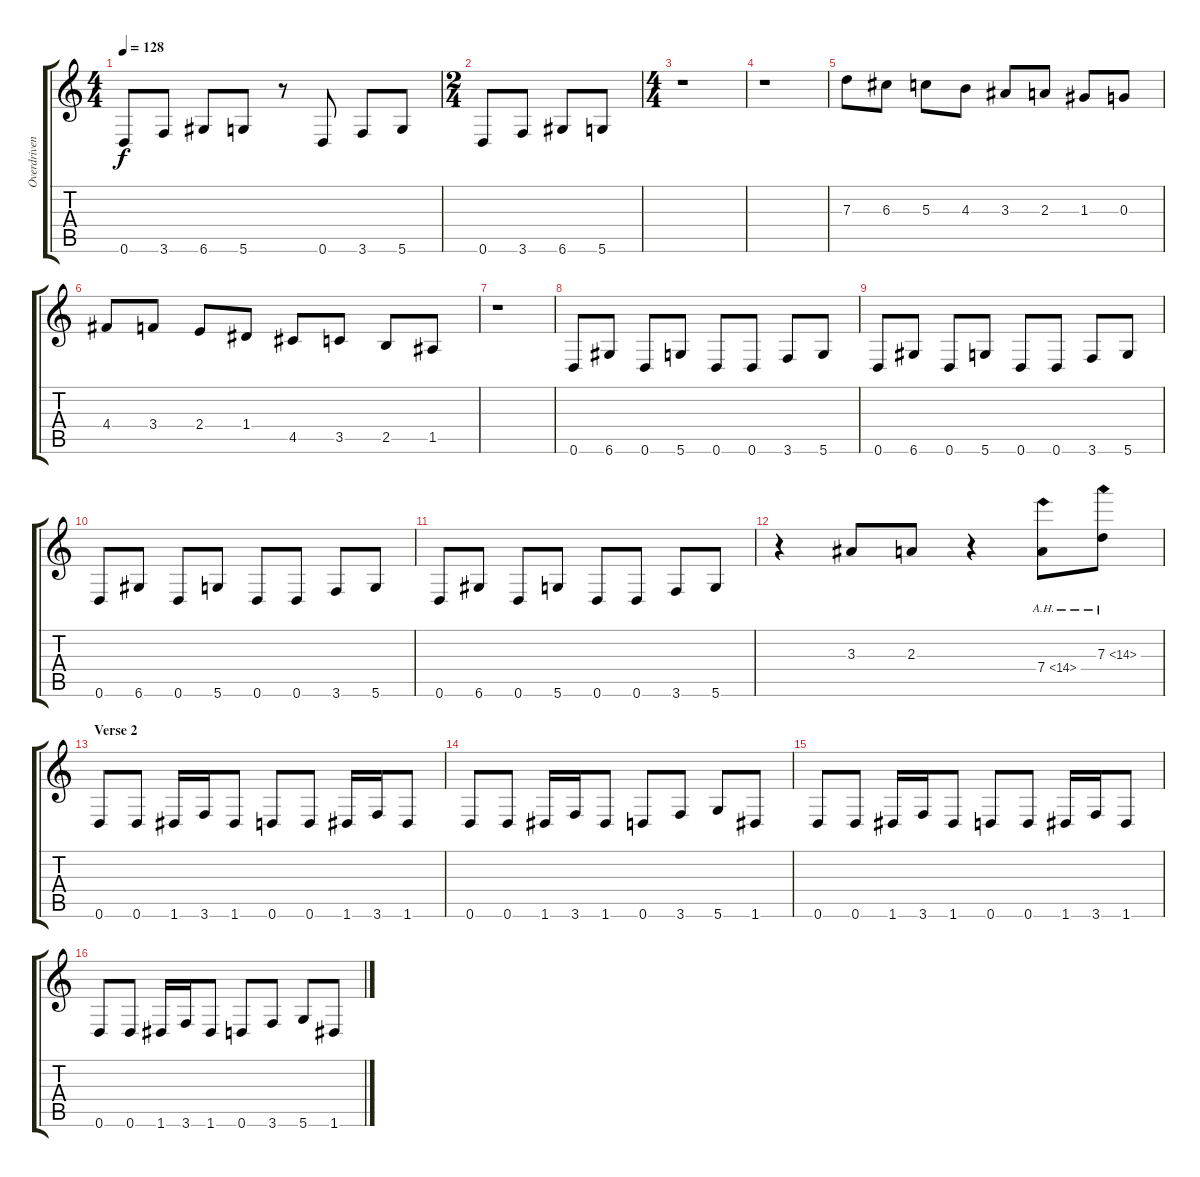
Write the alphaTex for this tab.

\track ("Overdriven Guitar" "Overdriven") {instrument overdrivenguitar}
\staff {score tabs}
\tuning (E4 B3 G3 D3 A2 D2) {hide}
\ts (4 4)
\tempo 128
\clef g2
\ks c
0.6.8{dy f} 3.6.8 6.6.8 5.6.8 r.8 0.6.8 3.6.8 5.6.8 |
\ts (2 4)
0.6.8 3.6.8 6.6.8 5.6.8 |
\ts (4 4)
r.1 |
r.1 |
7.3.8{instrument guitarfretnoise} 6.3.8 5.3.8 4.3.8 3.3.8 2.3.8 1.3.8 0.3.8 |
4.4.8{instrument guitarfretnoise} 3.4.8 2.4.8 1.4.8 4.5.8 3.5.8 2.5.8 1.5.8 |
r.1{instrument overdrivenguitar} |
0.6.8 6.6.8 0.6.8 5.6.8 0.6.8 0.6.8 3.6.8 5.6.8 |
0.6.8 6.6.8 0.6.8 5.6.8 0.6.8 0.6.8 3.6.8 5.6.8 |
0.6.8 6.6.8 0.6.8 5.6.8 0.6.8 0.6.8 3.6.8 5.6.8 |
0.6.8 6.6.8 0.6.8 5.6.8 0.6.8 0.6.8 3.6.8 5.6.8 |
r.4 3.3.8 2.3.8 r.4 7.4{ah 7}.8 7.3{ah 7}.8 |
\section ("" "Verse 2")
0.6.8 0.6.8 1.6.16 3.6.16 1.6.8 0.6.8 0.6.8 1.6.16 3.6.16 1.6.8 |
0.6.8 0.6.8 1.6.16 3.6.16 1.6.8 0.6.8 3.6.8 5.6.8 1.6.8 |
0.6.8 0.6.8 1.6.16 3.6.16 1.6.8 0.6.8 0.6.8 1.6.16 3.6.16 1.6.8 |
0.6.8 0.6.8 1.6.16 3.6.16 1.6.8 0.6.8 3.6.8 5.6.8 1.6.8
